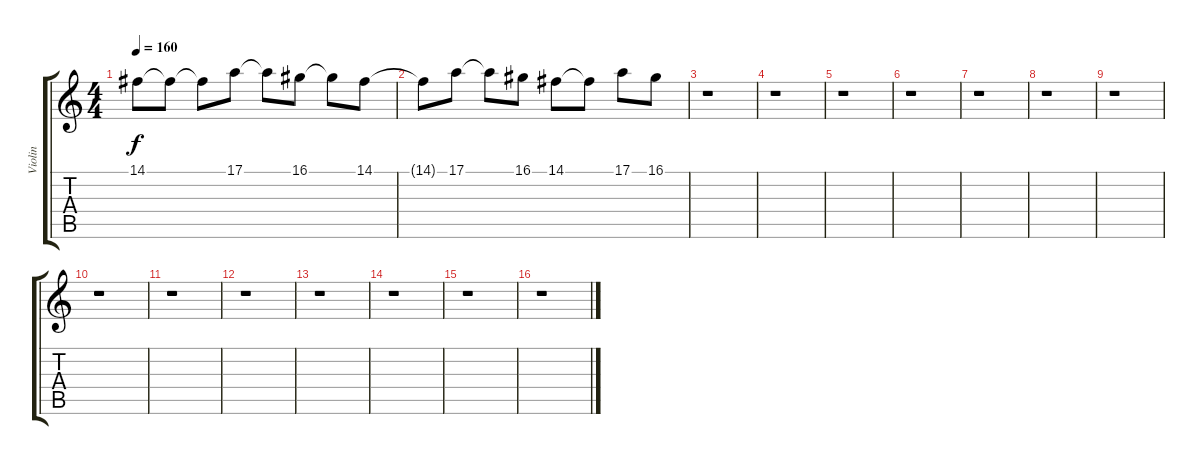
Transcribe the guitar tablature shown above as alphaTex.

\track ("Violin" "Violin") {instrument violin}
\staff {score tabs}
\tuning (E4 B3 G3 D3 A2 E2) {hide}
\ts (4 4)
\tempo 160
\clef g2
\ks c
14.1.8{dy f} 14.1{t}.8 14.1{t}.8 17.1.8 17.1{t}.8 16.1.8 16.1{t}.8 14.1.8 |
14.1{t}.8 17.1.8 17.1{t}.8 16.1.8 14.1.8 14.1{t}.8 17.1.8 16.1.8 |
r.1 |
r.1 |
r.1 |
r.1 |
r.1 |
r.1 |
r.1 |
r.1 |
r.1 |
r.1 |
r.1 |
r.1 |
r.1 |
r.1
